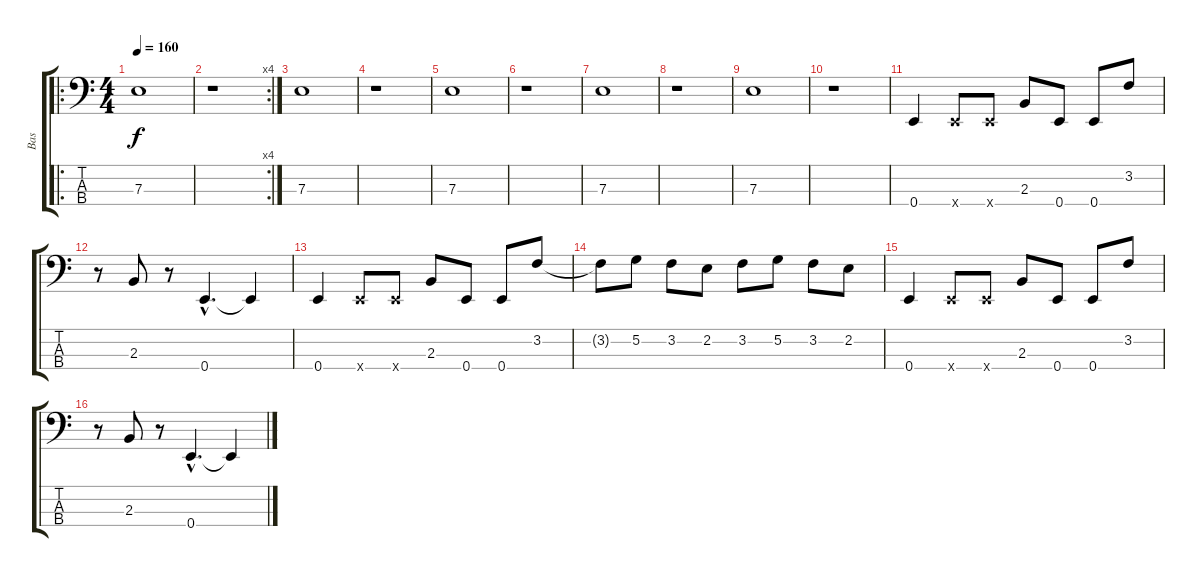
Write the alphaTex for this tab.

\track ("Bas" "Bas") {instrument electricbassfinger}
\staff {score tabs}
\tuning (G2 D2 A1 E1) {hide}
\ro
\ts (4 4)
\tempo 160
\clef f4
\ks c
7.3.1{dy f instrument electricbassfinger} |
\rc 4
r.1 |
7.3.1 |
r.1 |
7.3.1 |
r.1 |
7.3.1 |
r.1 |
7.3.1 |
r.1 |
0.4.4 0.4{x}.8 0.4{x}.8 2.3.8 0.4.8 0.4.8 3.2.8 |
r.8 2.3.8 r.8 0.4{hac}.4{d} 0.4{t}.4 |
0.4.4 0.4{x}.8 0.4{x}.8 2.3.8 0.4.8 0.4.8 3.2.8 |
3.2{t}.8 5.2.8 3.2.8 2.2.8 3.2.8 5.2.8 3.2.8 2.2.8 |
0.4.4 0.4{x}.8 0.4{x}.8 2.3.8 0.4.8 0.4.8 3.2.8 |
r.8 2.3.8 r.8 0.4{hac}.4{d} 0.4{t}.4
